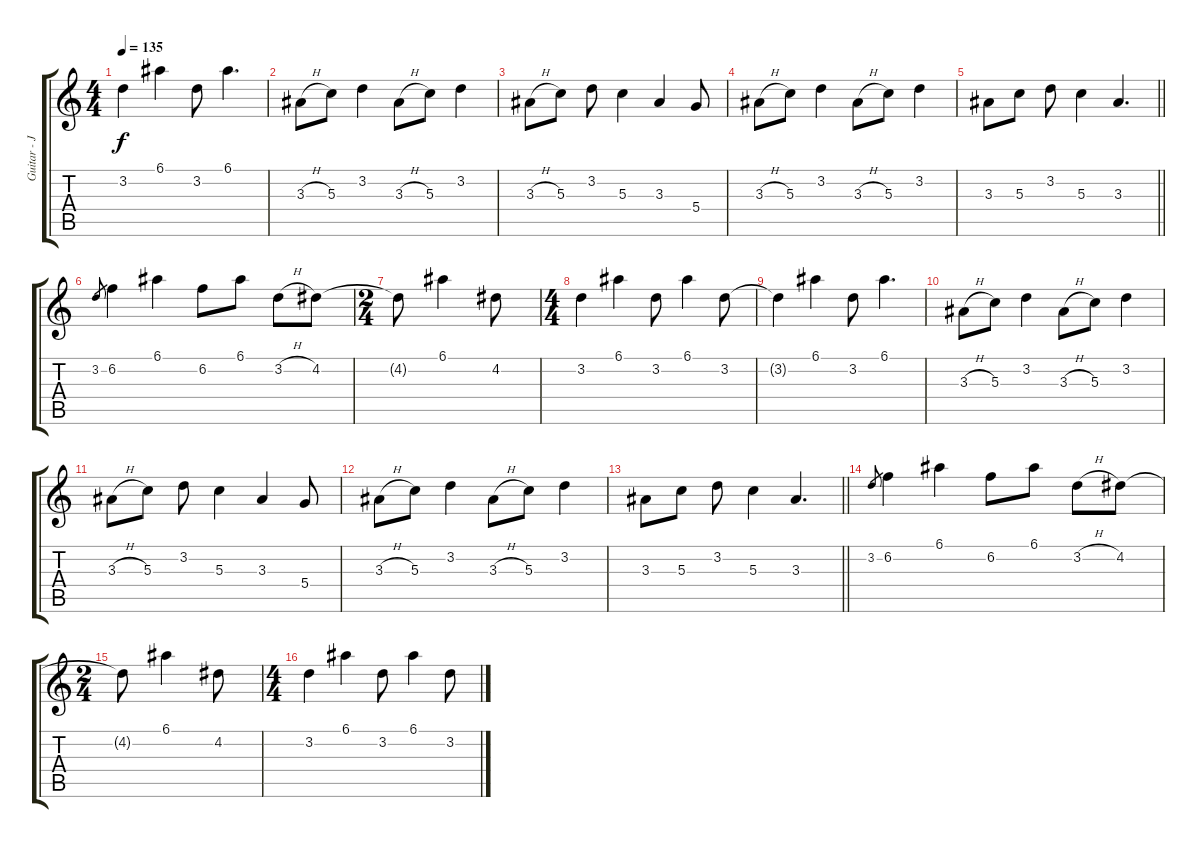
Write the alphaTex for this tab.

\track ("Guitar - Jon" "Guitar - J") {instrument electricguitarjazz}
\staff {score tabs}
\tuning (E4 B3 G3 D3 A2 E2) {hide}
\ts (4 4)
\tempo 135
\clef g2
\ks c
3.2{t}.4{dy f} 6.1.4 3.2.8 6.1.4{d} |
3.3{h}.8 5.3.8 3.2.4 3.3{h}.8 5.3.8 3.2.4 |
3.3{h}.8 5.3.8 3.2.8 5.3.4 3.3.4 5.4.8 |
3.3{h}.8 5.3.8 3.2.4 3.3{h}.8 5.3.8 3.2.4 |
\barLineRight lightlight
3.3.8 5.3.8 3.2.8 5.3.4 3.3.4{d} |
3.2.8{gr} 6.2.4 6.1.4 6.2.8 6.1.8 3.2{h}.8 4.2.8 |
\ts (2 4)
4.2{t}.8 6.1.4 4.2.8 |
\ts (4 4)
3.2.4 6.1.4 3.2.8 6.1.4 3.2.8 |
3.2{t}.4 6.1.4 3.2.8 6.1.4{d} |
3.3{h}.8 5.3.8 3.2.4 3.3{h}.8 5.3.8 3.2.4 |
3.3{h}.8 5.3.8 3.2.8 5.3.4 3.3.4 5.4.8 |
3.3{h}.8 5.3.8 3.2.4 3.3{h}.8 5.3.8 3.2.4 |
\barLineRight lightlight
3.3.8 5.3.8 3.2.8 5.3.4 3.3.4{d} |
3.2.8{gr} 6.2.4 6.1.4 6.2.8 6.1.8 3.2{h}.8 4.2.8 |
\ts (2 4)
4.2{t}.8 6.1.4 4.2.8 |
\ts (4 4)
3.2.4 6.1.4 3.2.8 6.1.4 3.2.8
